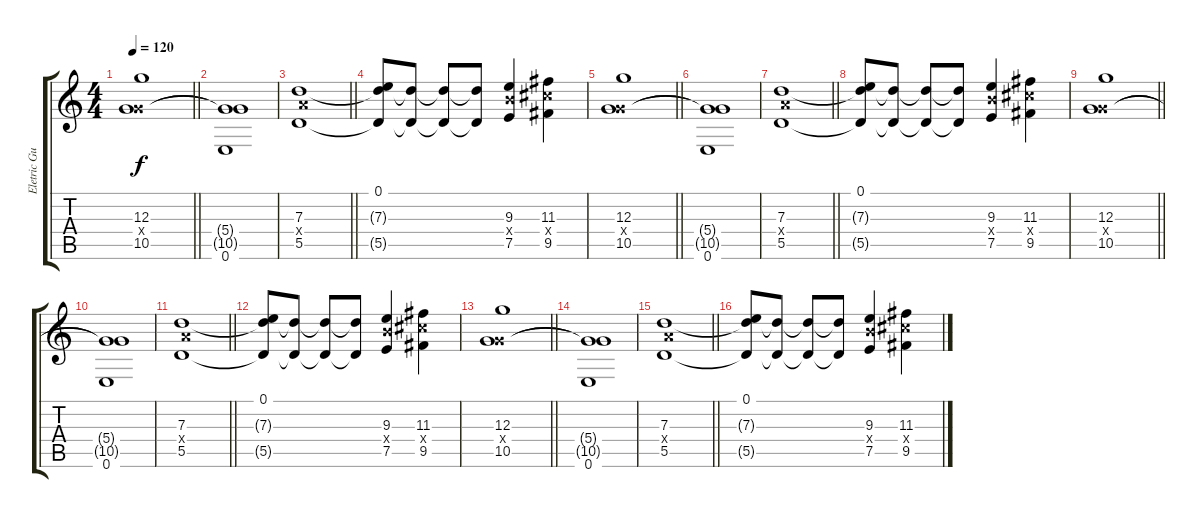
\track ("Eletric Guitar Clean" "Eletric Gu") {instrument electricguitarclean}
\staff {score tabs}
\tuning (E4 B3 G3 D3 A2 E2) {hide}
\ts (4 4)
\tempo 120
\clef g2
\barLineRight lightlight
\ks c
(12.3 5.4{x} 10.5).1{dy f} |
(5.4{t} 10.5{t} 0.6).1 |
\barLineRight lightlight
(7.3 7.4{x} 5.5).1 |
(0.1 7.3{t} 5.5{t}).8 (7.3{t} 5.5{t}).8 (7.3{t} 5.5{t}).8 (7.3{t} 5.5{t}).8 (9.3 9.4{x} 7.5).4 (11.3 11.4{x} 9.5).4 |
\barLineRight lightlight
(12.3 5.4{x} 10.5).1 |
(5.4{t} 10.5{t} 0.6).1 |
\barLineRight lightlight
(7.3 7.4{x} 5.5).1 |
(0.1 7.3{t} 5.5{t}).8 (7.3{t} 5.5{t}).8 (7.3{t} 5.5{t}).8 (7.3{t} 5.5{t}).8 (9.3 9.4{x} 7.5).4 (11.3 11.4{x} 9.5).4 |
\barLineRight lightlight
(12.3 5.4{x} 10.5).1 |
(5.4{t} 10.5{t} 0.6).1 |
\barLineRight lightlight
(7.3 7.4{x} 5.5).1 |
(0.1 7.3{t} 5.5{t}).8 (7.3{t} 5.5{t}).8 (7.3{t} 5.5{t}).8 (7.3{t} 5.5{t}).8 (9.3 9.4{x} 7.5).4 (11.3 11.4{x} 9.5).4 |
\barLineRight lightlight
(12.3 5.4{x} 10.5).1 |
(5.4{t} 10.5{t} 0.6).1 |
\barLineRight lightlight
(7.3 7.4{x} 5.5).1 |
(0.1 7.3{t} 5.5{t}).8 (7.3{t} 5.5{t}).8 (7.3{t} 5.5{t}).8 (7.3{t} 5.5{t}).8 (9.3 9.4{x} 7.5).4 (11.3 11.4{x} 9.5).4
